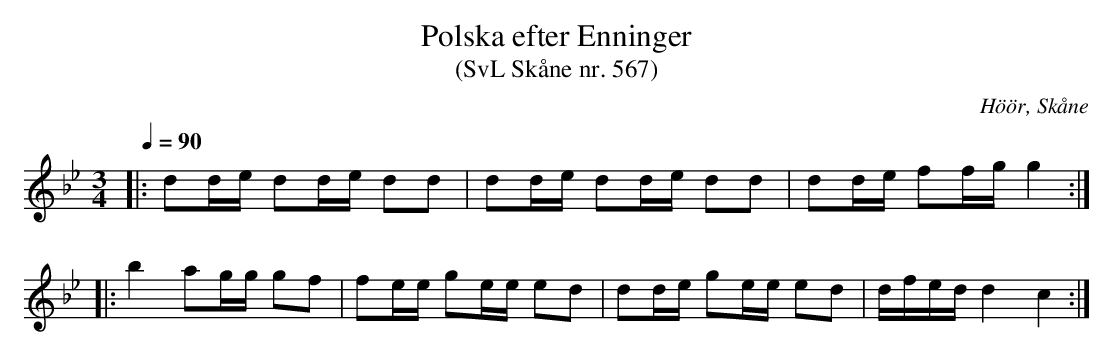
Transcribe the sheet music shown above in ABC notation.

X:1
T:Polska efter Enninger
T:(SvL Skåne nr. 567)
O:Höör, Skåne
M:3/4
L:1/16
Q:1/4=90
K:Bb
|: d2de d2de d2d2 | d2de d2de d2d2 | d2de f2fg g4 :|
|: b4 a2gg g2f2 | f2ee g2ee e2d2 | d2de g2ee e2d2 | dfed d4 c4 :|
